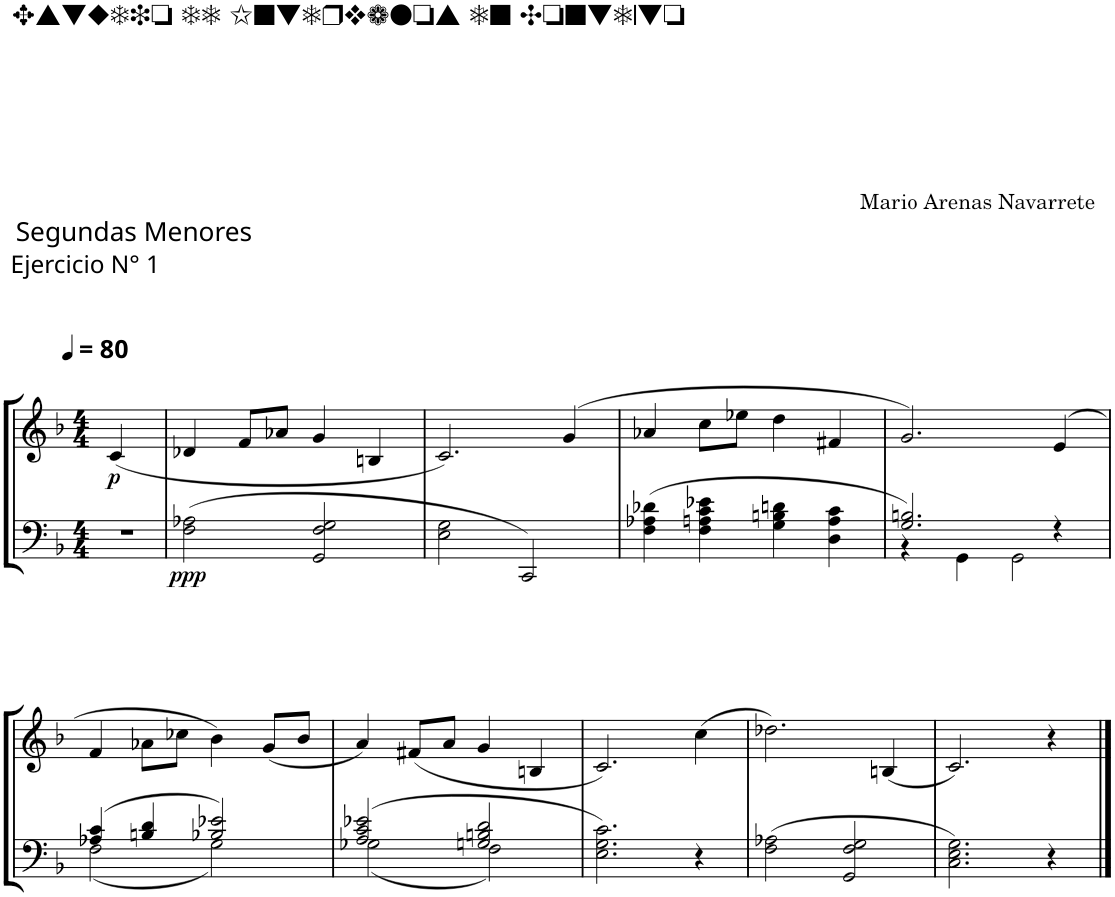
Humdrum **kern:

**kern	**dynam	**kern	**dynam
*part2	*part2	*part1	*part1
*staff2	*staff2	*staff1	*staff1
*I"Violonchelo	*	*I"Clarinete en Sib	*
*I'Vc	*	*I'Cl	*
*stria5	*	*stria5	*
*clefF4	*	*clefG2	*
*	*	*Trd1c2	*
*k[b-]	*	*k[b-]	*
*M4/4	*	*M4/4	*
*MM80	*	*MM80	*
=1	=1	=1	=1
!	!	!LO:TX:a:t=Segundas Menores	!
!	!	!LO:TX:a:t=Ejercicio N° 1	!
!	!	!	!LO:DY:b
1r	.	(4c/	p
.	.	2.ryy	.
=2	=2	=2	=2
!	!LO:DY:b	!	!
(2F\ 2A-X\	ppp	4d-X/	.
.	.	8f/L	.
.	.	8a-X/J	.
2GG/ 2F/ 2G/	.	4g/	.
.	.	4Bn/	.
=3	=3	=3	=3
2E\ 2G\	.	2.c/)	.
2CC/)	.	.	.
.	.	(4g/	.
=4	=4	=4	=4
(4F\ 4A-X\ 4d-X\	.	4a-X/	.
4F\ 4An\ 4c\ 4e-X\	.	8cc\L	.
.	.	8ee-X\J	.
4G\ 4Bn\ 4dn\	.	4dd\	.
4D\ 4A\ 4c\	.	4f#X/	.
=5	=5	=5	=5
*^	*	*	*
2.G/ 2.Bn/)	4r	.	2.g/)	.
.	4GG\	.	.	.
.	2GG\	.	.	.
4r	.	.	(4e/	.
!!LO:LB:g=z
=6	=6	=6	=6	=6
(4A-X/ 4c/	(2F\	.	4f/	.
4Bn/ 4d/	.	.	8a-X\L	.
.	.	.	8cc-X\J	.
2B-X/ 2e-X/)	2G\)	.	4b-\)	.
.	.	.	(8g/L	.
.	.	.	8b-/J	.
=7	=7	=7	=7	=7
(2A/ 2c/ 2e-X/	(2G-X\	.	4a/)	.
.	.	.	(8f#X/L	.
.	.	.	8a/J	.
2Gn/ 2Bn/ 2d/	2F\)	.	4g/	.
.	.	.	4Bn/	.
*v	*v	*	*	*
=8	=8	=8	=8
2.E\ 2.G\ 2.c\)	.	2.c/)	.
4r	.	(4cc\	.
=9	=9	=9	=9
(2F\ 2A-X\	.	2.dd-X\)	.
2GG/ 2F/ 2G/	.	.	.
.	.	(4Bn/	.
=10	=10	=10	=10
2.C\ 2.E\ 2.G\)	.	2.c/)	.
4r	.	4r	.
==	==	==	==
*-	*-	*-	*-
